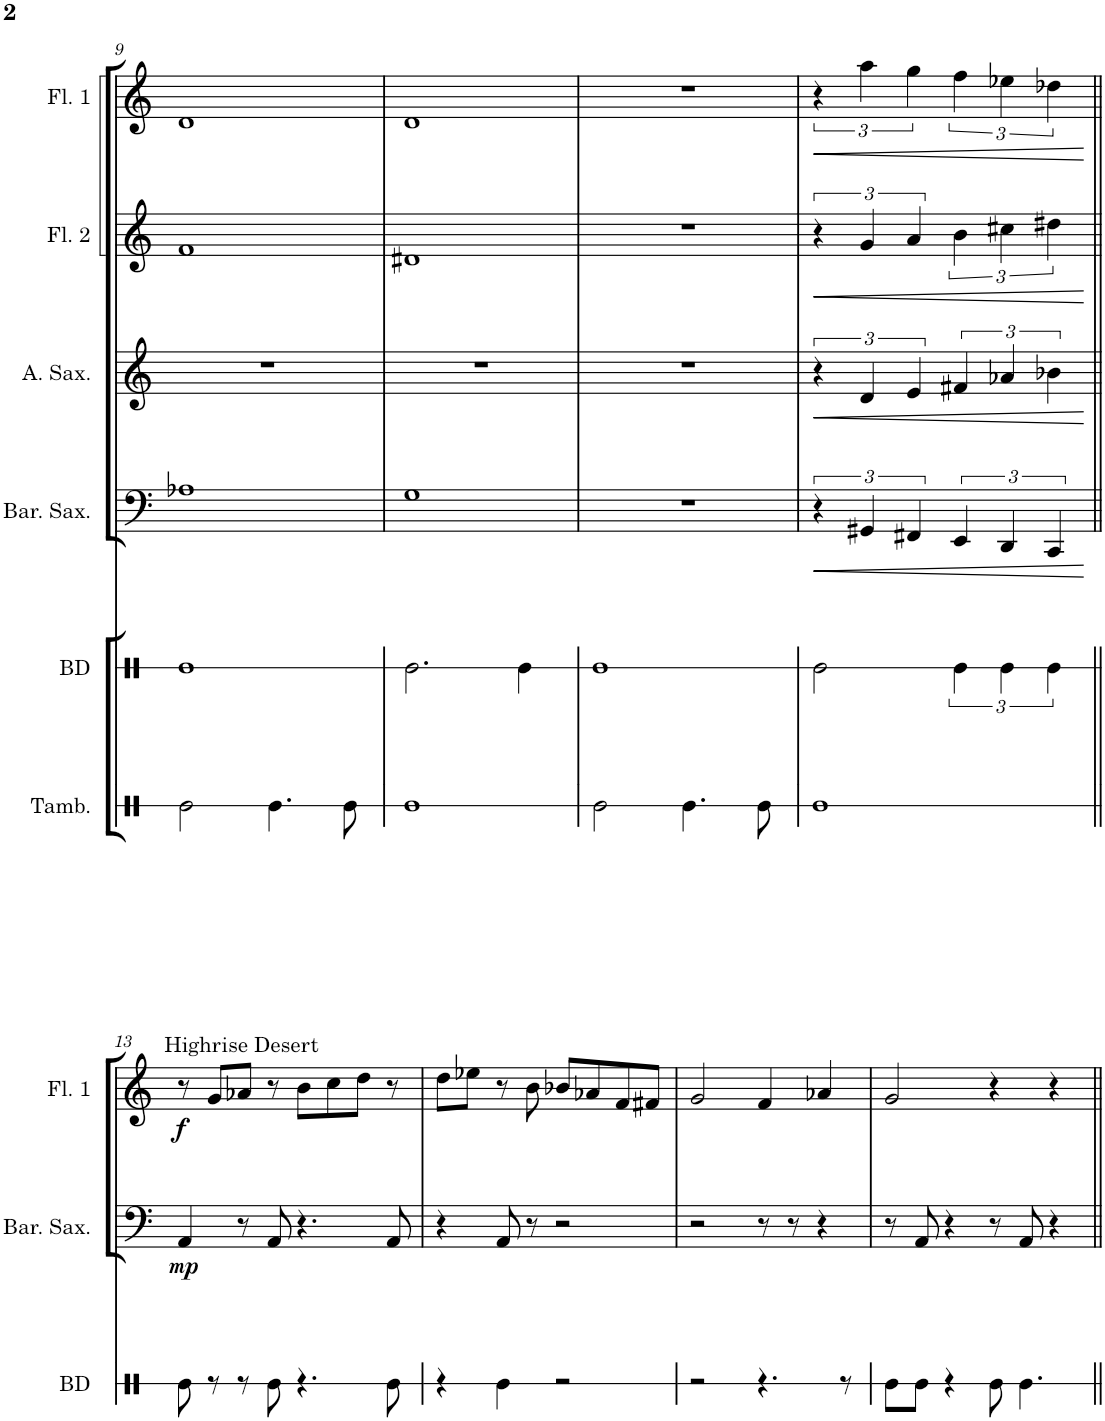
**kern	**kern	**dynam	**kern	**dynam	**kern	**dynam	**kern	**dynam
*part5	*part4	*part4	*part3	*part3	*part2	*part2	*part1	*part1
*staff5	*staff4	*staff4	*staff3	*staff3	*staff2	*staff2	*staff1	*staff1
*I"Bass Drum	*I"Baritone Saxophone	*	*I"Alto Saxophone	*	*I"Flute 2	*	*I"Flute 1	*
*I'BD	*I'Bar. Sax.	*	*I'A. Sax.	*	*I'Fl. 2	*	*I'Fl. 1	*
!!LO:PB:g=z
*clefX	*clefF4	*	*clefG2	*	*clefG2	*	*clefG2	*
*	*Trd12c21	*	*Trd5c9	*	*	*	*	*
*k[]	*k[]	*	*k[]	*	*k[]	*	*k[]	*
*M4/4	*M4/4	*	*M4/4	*	*M4/4	*	*M4/4	*
=9	=9	=9	=9	=9	=9	=9	=9	=9
1Re	1A-X	.	1r	.	1f	.	1d	.
=10	=10	=10	=10	=10	=10	=10	=10	=10
2.Re\	1G	.	1r	.	1d#X	.	1d	.
4Re\	.	.	.	.	.	.	.	.
=11	=11	=11	=11	=11	=11	=11	=11	=11
1Re	1r	.	1r	.	1r	.	1r	.
=12	=12	=12	=12	=12	=12	=12	=12	=12
!	!	!LO:HP:b	!	!LO:HP:b	!	!LO:HP:b	!	!LO:HP:b
2Re\	6r	<	6r	<	6r	<	6r	<
.	6GG#X/	.	6d/	.	6g/	.	6aa\	.
.	6FF#X/	.	6e/	.	6a/	.	6gg\	.
6Re\	6EE/	.	6f#X/	.	6b\	.	6ff\	.
6Re\	6DD/	.	6a-X/	.	6cc#X\	.	6ee-X\	.
6Re\	6CC/	.	6b-X\	.	6dd#X\	.	6dd-X\	.
.	.	[	.	[	.	[	.	[
!!LO:LB:g=z
=13||	=13||	=13||	=13||	=13||	=13||	=13||	=13||	=13||
!	!	!	!	!	!	!	!LO:TX:a:t=Highrise Desert	!
!	!	!LO:DY:b	!	!	!	!	!	!LO:DY:b
8Re\	4AA/	mp	4r	.	4r	.	8r	f
8r	.	.	.	.	.	.	8g/L	.
8r	8r	.	8r	.	8r	.	8a-X/J	.
8Re\	8AA/	.	8r	.	8r	.	8r	.
4.r	4.r	.	4.r	.	2r	.	8b\L	.
.	.	.	.	.	.	.	8cc\	.
.	.	.	.	.	.	.	8dd\J	.
8Re\	8AA/	.	8r	.	.	.	8r	.
=14	=14	=14	=14	=14	=14	=14	=14	=14
4r	4r	.	1r	.	1r	.	8dd\L	.
.	.	.	.	.	.	.	8ee-X\J	.
4Re\	8AA/	.	.	.	.	.	8r	.
.	8r	.	.	.	.	.	8b\	.
2r	2r	.	.	.	.	.	8b-X/L	.
.	.	.	.	.	.	.	8a-X/	.
.	.	.	.	.	.	.	8f/	.
.	.	.	.	.	.	.	8f#X/J	.
=15	=15	=15	=15	=15	=15	=15	=15	=15
2r	2r	.	1r	.	1r	.	2g/	.
4.r	8r	.	.	.	.	.	4f/	.
.	8r	.	.	.	.	.	.	.
.	4r	.	.	.	.	.	4a-X/	.
8r	.	.	.	.	.	.	.	.
=16	=16	=16	=16	=16	=16	=16	=16	=16
8Re\L	8r	.	2r	.	2r	.	2g/	.
8Re\J	8AA/	.	.	.	.	.	.	.
4r	4r	.	.	.	.	.	.	.
8Re\	8r	.	4r	.	4r	.	4r	.
4.Re\	8AA/	.	.	.	.	.	.	.
.	4r	.	4r	.	4r	.	4r	.
=||	=||	=||	=||	=||	=||	=||	=||	=||
*-	*-	*-	*-	*-	*-	*-	*-	*-
